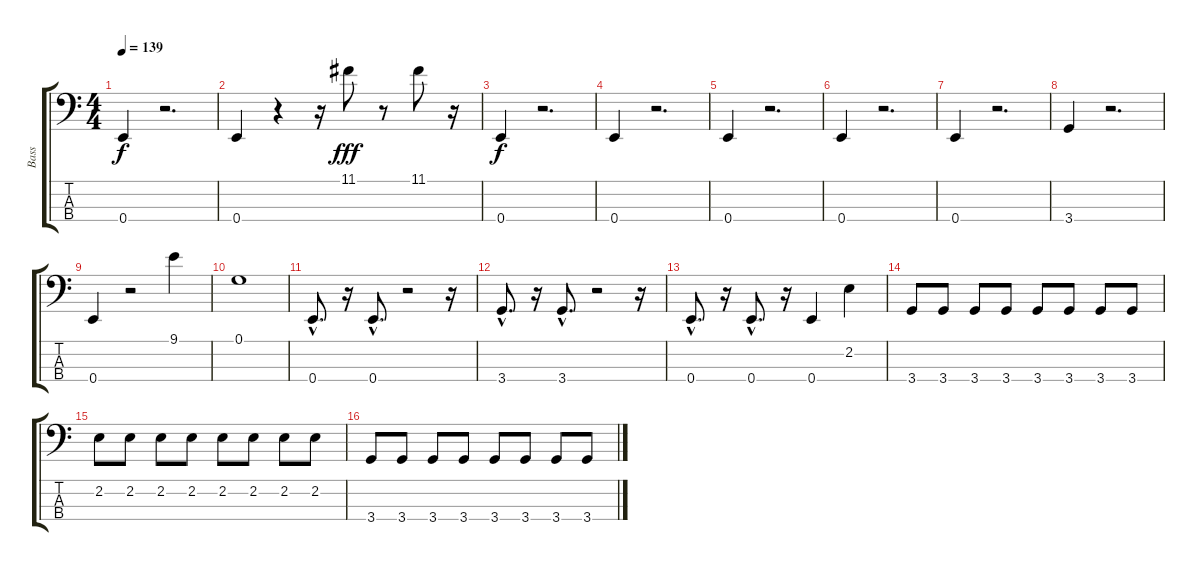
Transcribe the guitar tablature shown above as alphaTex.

\track ("Bass" "Bass") {instrument electricbassfinger}
\staff {score tabs}
\tuning (G2 D2 A1 E1) {hide}
\ts (4 4)
\tempo 139
\clef f4
\ks c
0.4.4{dy f} r.2{d} |
0.4.4 r.4 r.16 11.1.8{dy fff} r.8 11.1.8 r.16 |
0.4.4{dy f} r.2{d} |
0.4.4 r.2{d} |
0.4.4 r.2{d} |
0.4.4 r.2{d} |
0.4.4 r.2{d} |
3.4.4 r.2{d} |
0.4.4 r.2 9.1.4 |
0.1.1 |
0.4{hac}.8{d} r.16 0.4{hac}.8{d} r.2 r.16 |
3.4{hac}.8{d} r.16 3.4{hac}.8{d} r.2 r.16 |
0.4{hac}.8{d} r.16 0.4{hac}.8{d} r.16 0.4.4 2.2.4 |
3.4.8 3.4.8 3.4.8 3.4.8 3.4.8 3.4.8 3.4.8 3.4.8 |
2.2.8 2.2.8 2.2.8 2.2.8 2.2.8 2.2.8 2.2.8 2.2.8 |
3.4.8 3.4.8 3.4.8 3.4.8 3.4.8 3.4.8 3.4.8 3.4.8
